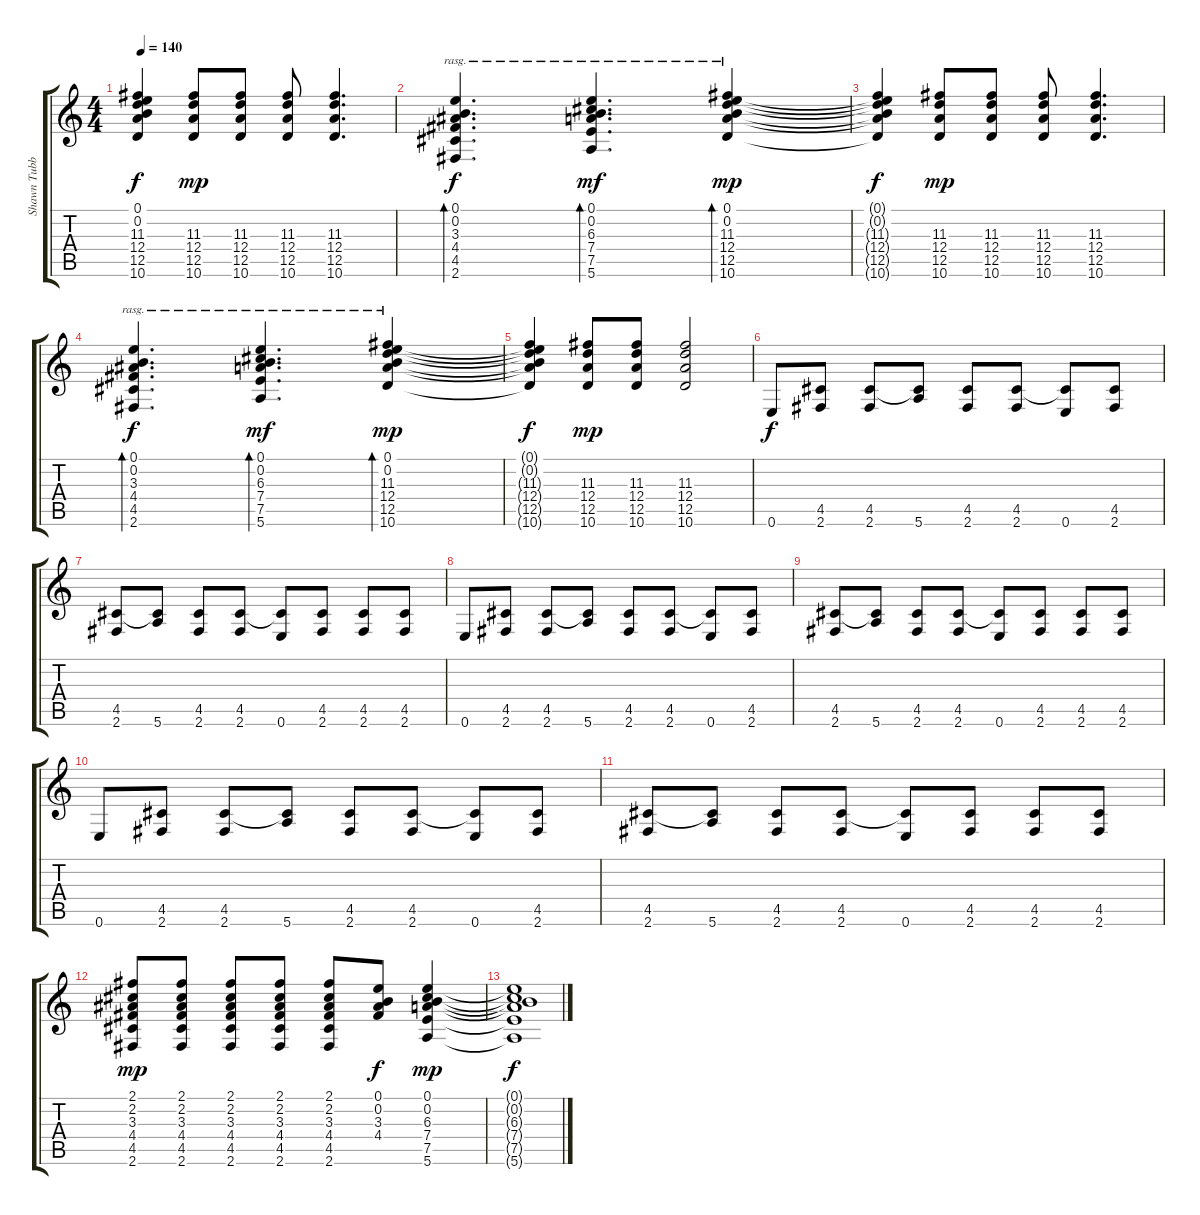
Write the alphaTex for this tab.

\track ("Shawn Tubbs - Guitar 2" "Shawn Tubb") {instrument acousticguitarsteel}
\staff {score tabs}
\tuning (E4 B3 G3 D3 A2 E2) {hide}
\ts (4 4)
\tempo 140
\clef g2
\ks c
(0.1{t} 0.2{t} 11.3{t} 12.4{t} 12.5{t} 10.6{t}).4{dy f} (11.3 12.4 12.5 10.6).8{dy mp} (11.3 12.4 12.5 10.6).8 (11.3 12.4 12.5 10.6).8 (11.3 12.4 12.5 10.6).4{d} |
(0.1 0.2 3.3 4.4 4.5 2.6).4{d bd 30 rasg ii dy f} (0.1 0.2 6.3 7.4 7.5 5.6).4{d bd 30 rasg ii dy mf} (0.1 0.2 11.3 12.4 12.5 10.6).4{bd 30 rasg ii dy mp} |
(0.1{t} 0.2{t} 11.3{t} 12.4{t} 12.5{t} 10.6{t}).4{dy f} (11.3 12.4 12.5 10.6).8{dy mp} (11.3 12.4 12.5 10.6).8 (11.3 12.4 12.5 10.6).8 (11.3 12.4 12.5 10.6).4{d} |
(0.1 0.2 3.3 4.4 4.5 2.6).4{d bd 30 rasg ii dy f} (0.1 0.2 6.3 7.4 7.5 5.6).4{d bd 30 rasg ii dy mf} (0.1 0.2 11.3 12.4 12.5 10.6).4{bd 30 rasg ii dy mp} |
(0.1{t} 0.2{t} 11.3{t} 12.4{t} 12.5{t} 10.6{t}).4{dy f} (11.3 12.4 12.5 10.6).8{dy mp} (11.3 12.4 12.5 10.6).8 (11.3 12.4 12.5 10.6).2 |
0.6.8{dy f} (4.5 2.6).8 (4.5 2.6).8 (4.5{t} 5.6).8 (4.5 2.6).8 (4.5 2.6).8 (4.5{t} 0.6).8 (4.5 2.6).8 |
(4.5 2.6).8 (4.5{t} 5.6).8 (4.5 2.6).8 (4.5 2.6).8 (4.5{t} 0.6).8 (4.5 2.6).8 (4.5 2.6).8 (4.5 2.6).8 |
0.6.8 (4.5 2.6).8 (4.5 2.6).8 (4.5{t} 5.6).8 (4.5 2.6).8 (4.5 2.6).8 (4.5{t} 0.6).8 (4.5 2.6).8 |
(4.5 2.6).8 (4.5{t} 5.6).8 (4.5 2.6).8 (4.5 2.6).8 (4.5{t} 0.6).8 (4.5 2.6).8 (4.5 2.6).8 (4.5 2.6).8 |
0.6.8 (4.5 2.6).8 (4.5 2.6).8 (4.5{t} 5.6).8 (4.5 2.6).8 (4.5 2.6).8 (4.5{t} 0.6).8 (4.5 2.6).8 |
(4.5 2.6).8 (4.5{t} 5.6).8 (4.5 2.6).8 (4.5 2.6).8 (4.5{t} 0.6).8 (4.5 2.6).8 (4.5 2.6).8 (4.5 2.6).8 |
(2.1 2.2 3.3 4.4 4.5 2.6).8{dy mp} (2.1 2.2 3.3 4.4 4.5 2.6).8 (2.1 2.2 3.3 4.4 4.5 2.6).8 (2.1 2.2 3.3 4.4 4.5 2.6).8 (2.1 2.2 3.3 4.4 4.5 2.6).8 (0.1 0.2 3.3 4.4).8{dy f} (0.1 0.2 6.3 7.4 7.5 5.6).4{dy mp} |
(0.1{t} 0.2{t} 6.3{t} 7.4{t} 7.5{t} 5.6{t}).1{dy f}
